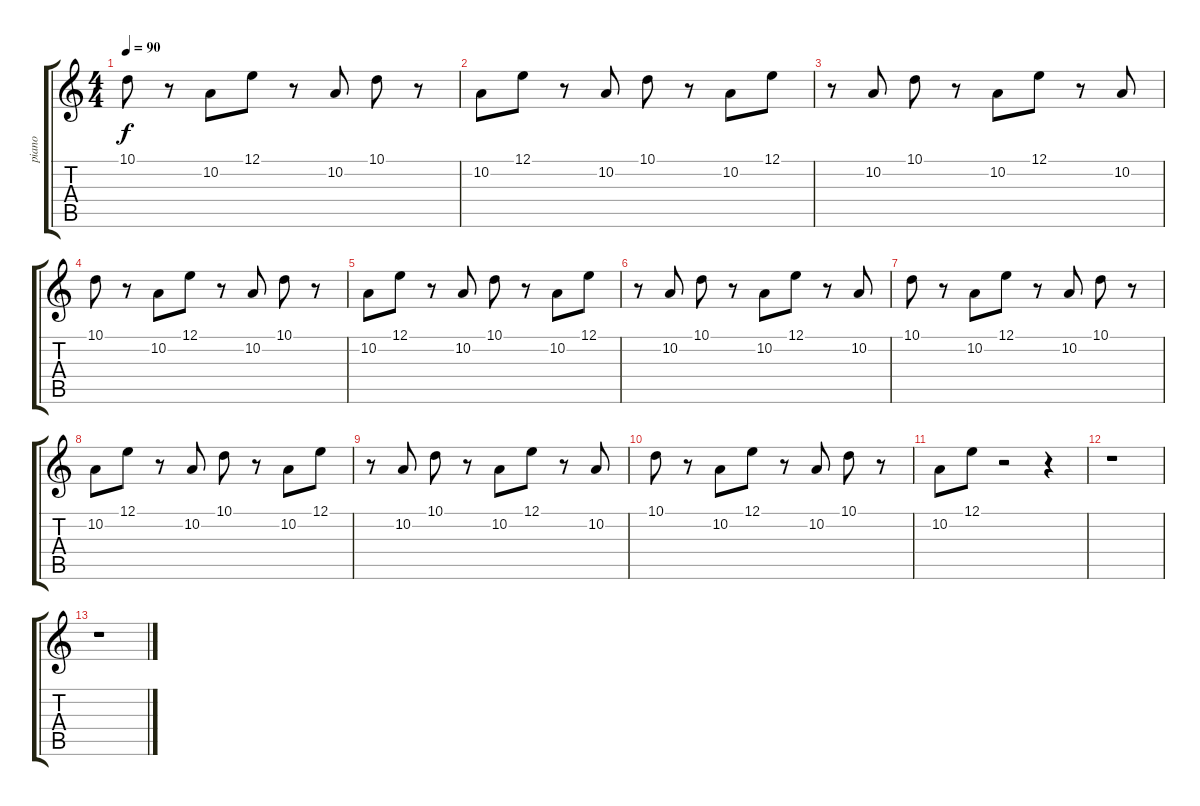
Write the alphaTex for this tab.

\track ("piano" "piano") {instrument brightacousticpiano}
\staff {score tabs}
\tuning (E4 B3 G3 D3 A2 E2) {hide}
\ts (4 4)
\tempo 90
\clef g2
\ks c
10.1.8{dy f} r.8 10.2.8 12.1.8 r.8 10.2.8 10.1.8 r.8 |
10.2.8 12.1.8 r.8 10.2.8 10.1.8 r.8 10.2.8 12.1.8 |
r.8 10.2.8 10.1.8 r.8 10.2.8 12.1.8 r.8 10.2.8 |
10.1.8 r.8 10.2.8 12.1.8 r.8 10.2.8 10.1.8 r.8 |
10.2.8 12.1.8 r.8 10.2.8 10.1.8 r.8 10.2.8 12.1.8 |
r.8 10.2.8 10.1.8 r.8 10.2.8 12.1.8 r.8 10.2.8 |
10.1.8 r.8 10.2.8 12.1.8 r.8 10.2.8 10.1.8 r.8 |
10.2.8 12.1.8 r.8 10.2.8 10.1.8 r.8 10.2.8 12.1.8 |
r.8 10.2.8 10.1.8 r.8 10.2.8 12.1.8 r.8 10.2.8 |
10.1.8 r.8 10.2.8 12.1.8 r.8 10.2.8 10.1.8 r.8 |
10.2.8 12.1.8 r.2 r.4 |
r.1 |
r.1
